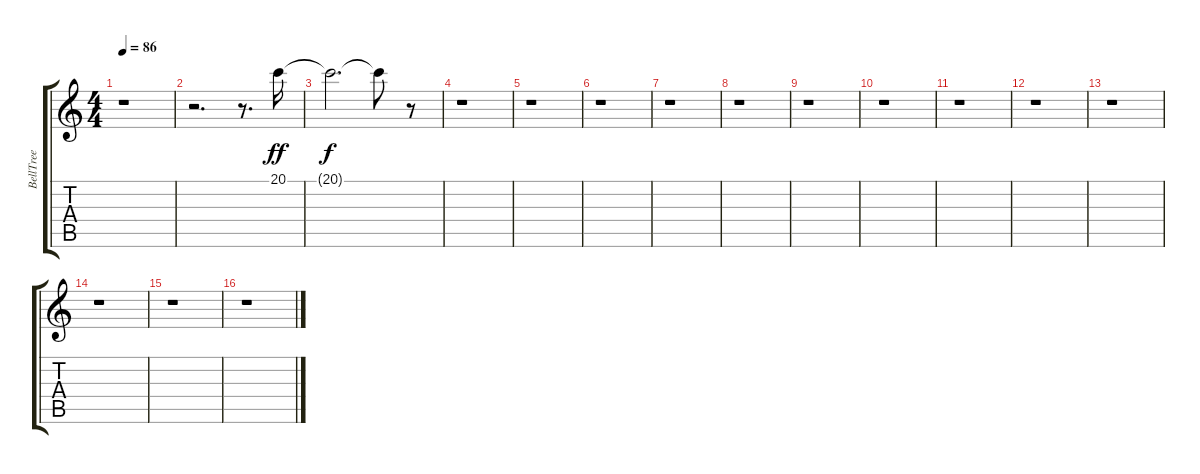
\track ("BellTree" "BellTree") {instrument acousticgrandpiano}
\staff {score tabs}
\tuning (E4 B3 G3 D3 A2 E2) {hide}
\ts (4 4)
\tempo 86
\clef g2
\ks c
r.1{dy f} |
r.2{d} r.8{d} 20.1.16{dy ff balance 8} |
20.1{t}.2{d dy f} 20.1{t}.8 r.8 |
r.1 |
r.1 |
r.1 |
r.1 |
r.1 |
r.1 |
r.1 |
r.1 |
r.1 |
r.1 |
r.1 |
r.1 |
r.1
